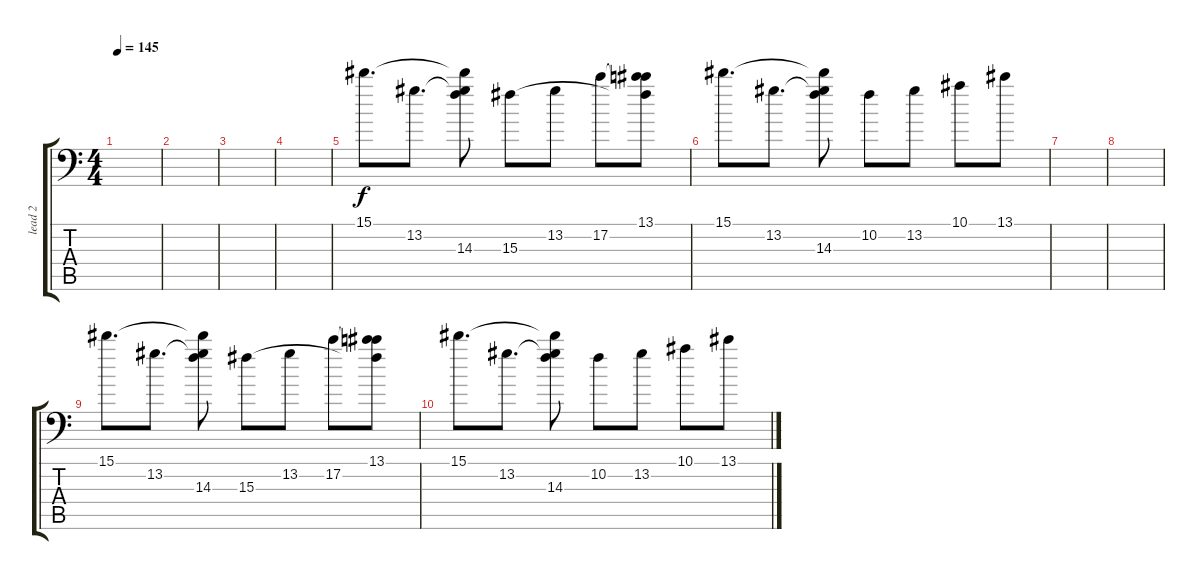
\track ("lead 2" "lead 2") {instrument distortionguitar}
\staff {score tabs}
\tuning (C4 G3 Eb3 Bb2 F2 Bb1) {hide}
\ts (4 4)
\tempo 145
\clef f4
\ks c
|
|
|
|
15.1.8{d} 13.2.8{d} (15.1{t} 13.2{t} 14.3).8 15.3.8 13.2.8 17.2.8 (13.1 17.2{t} 15.3{t}).8 |
15.1.8{d} 13.2.8{d} (15.1{t} 13.2{t} 14.3).8 10.2.8 13.2.8 10.1.8 13.1.8 |
|
|
15.1.8{d} 13.2.8{d} (15.1{t} 13.2{t} 14.3).8 15.3.8 13.2.8 17.2.8 (13.1 17.2{t} 15.3{t}).8 |
15.1.8{d} 13.2.8{d} (15.1{t} 13.2{t} 14.3).8 10.2.8 13.2.8 10.1.8 13.1.8
